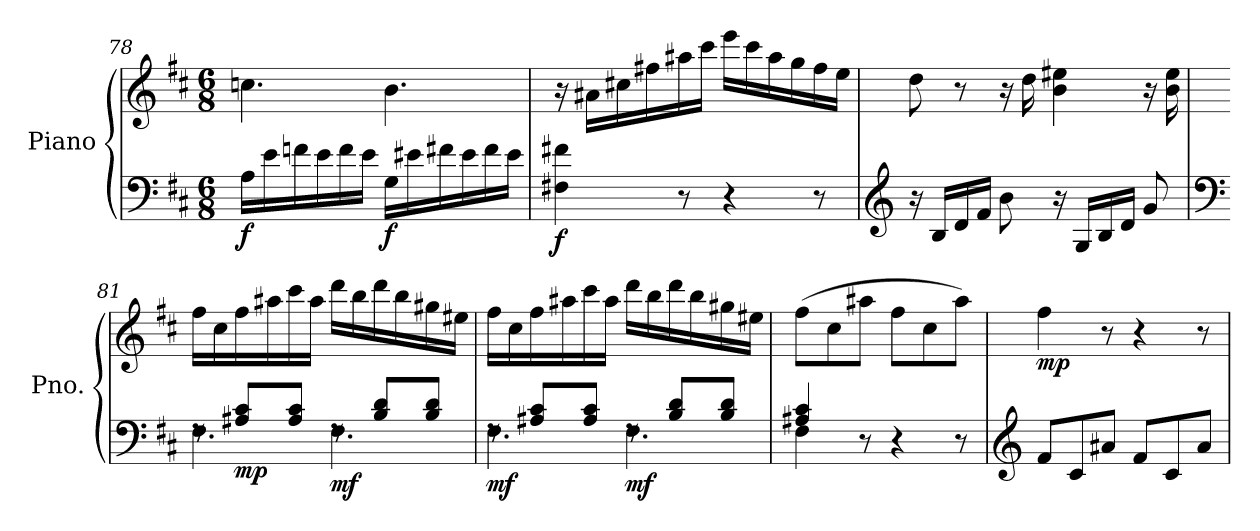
**kern	**kern	**dynam
*part1	*part1	*part1
*staff2	*staff1	*staff1/2
*I"Piano	*	*
*I'Pno.	*	*
!!LO:LB:g=z
*clefF4	*clefG2	*
*k[f#c#]	*k[f#c#]	*
*M6/8	*M6/8	*
=78	=78	=78
!	!	!LO:DY:b=2
16A\LL	4.ccn\	f
16e\	.	.
16fn\	.	.
16e\	.	.
16f\	.	.
16e\JJ	.	.
!	!	!LO:DY:b=2
16G\LL	4.b\	f
16e#X\	.	.
16f#X\	.	.
16e#\	.	.
16f#\	.	.
16e#\JJ	.	.
=79	=79	=79
!	!	!LO:DY:b=2
4F#X\ 4f#X\	16r	f
.	16a#X\LL	.
.	16cc#X\	.
.	16ff#X\	.
8r	16aa#X\	.
.	16ccc#\JJ	.
4r	16eee\LL	.
.	16ccc#\	.
.	16aa#\	.
.	16gg\	.
8r	16ff#\	.
.	16ee\JJ	.
=80	=80	=80
*clefG2	*	*
16r	8dd\	.
16B/LL	.	.
16d/	8r	.
16f#/JJ	.	.
8b\	16r	.
.	16dd\	.
16r	4b\ 4ee#X\	.
16G/LL	.	.
16B/	.	.
16d/JJ	.	.
8g/	16r	.
.	16b\ 16ee#\	.
!!LO:LB:g=z
=81	=81	=81
*clefF4	*	*
*^	*	*
8rF	4.F#\	16ff#\LL	.
.	.	16cc#\	.
!	!	!	!LO:DY:b=2
8A#X/ 8c#/L	.	16ff#\	mp
.	.	16aa#X\	.
8A#/ 8c#/J	.	16ccc#\	.
.	.	16aa#\JJ	.
!	!	!	!LO:DY:b=2
8rF	4.F#\	16ddd\LL	mf
.	.	16bb\	.
8B/ 8d/L	.	16ddd\	.
.	.	16bb\	.
8B/ 8d/J	.	16gg#X\	.
.	.	16ee#X\JJ	.
=82	=82	=82	=82
!	!	!	!LO:DY:b=2
8rF	4.F#\	16ff#\LL	mf
.	.	16cc#\	.
8A#X/ 8c#/L	.	16ff#\	.
.	.	16aa#X\	.
8A#/ 8c#/J	.	16ccc#\	.
.	.	16aa#\JJ	.
!	!	!	!LO:DY:b=2
8rF	4.F#\	16ddd\LL	mf
.	.	16bb\	.
8B/ 8d/L	.	16ddd\	.
.	.	16bb\	.
8B/ 8d/J	.	16gg#X\	.
.	.	16ee#X\JJ	.
=83	=83	=83	=83
4A#X/ 4c#/	4F#\	(>8ff#\L	.
.	.	8cc#\	.
8r	2ryy	8aa#X\J	.
4r	.	8ff#\L	.
.	.	8cc#\	.
8r	.	8aa#\J)	.
*v	*v	*	*
=84	=84	=84
*clefG2	*	*
!	!	!LO:DY:b
8f#/L	4ff#\	mp
8c#/	.	.
8a#X/J	8r	.
8f#/L	4r	.
8c#/	.	.
8a#/J	8r	.
=	=	=
*-	*-	*-
